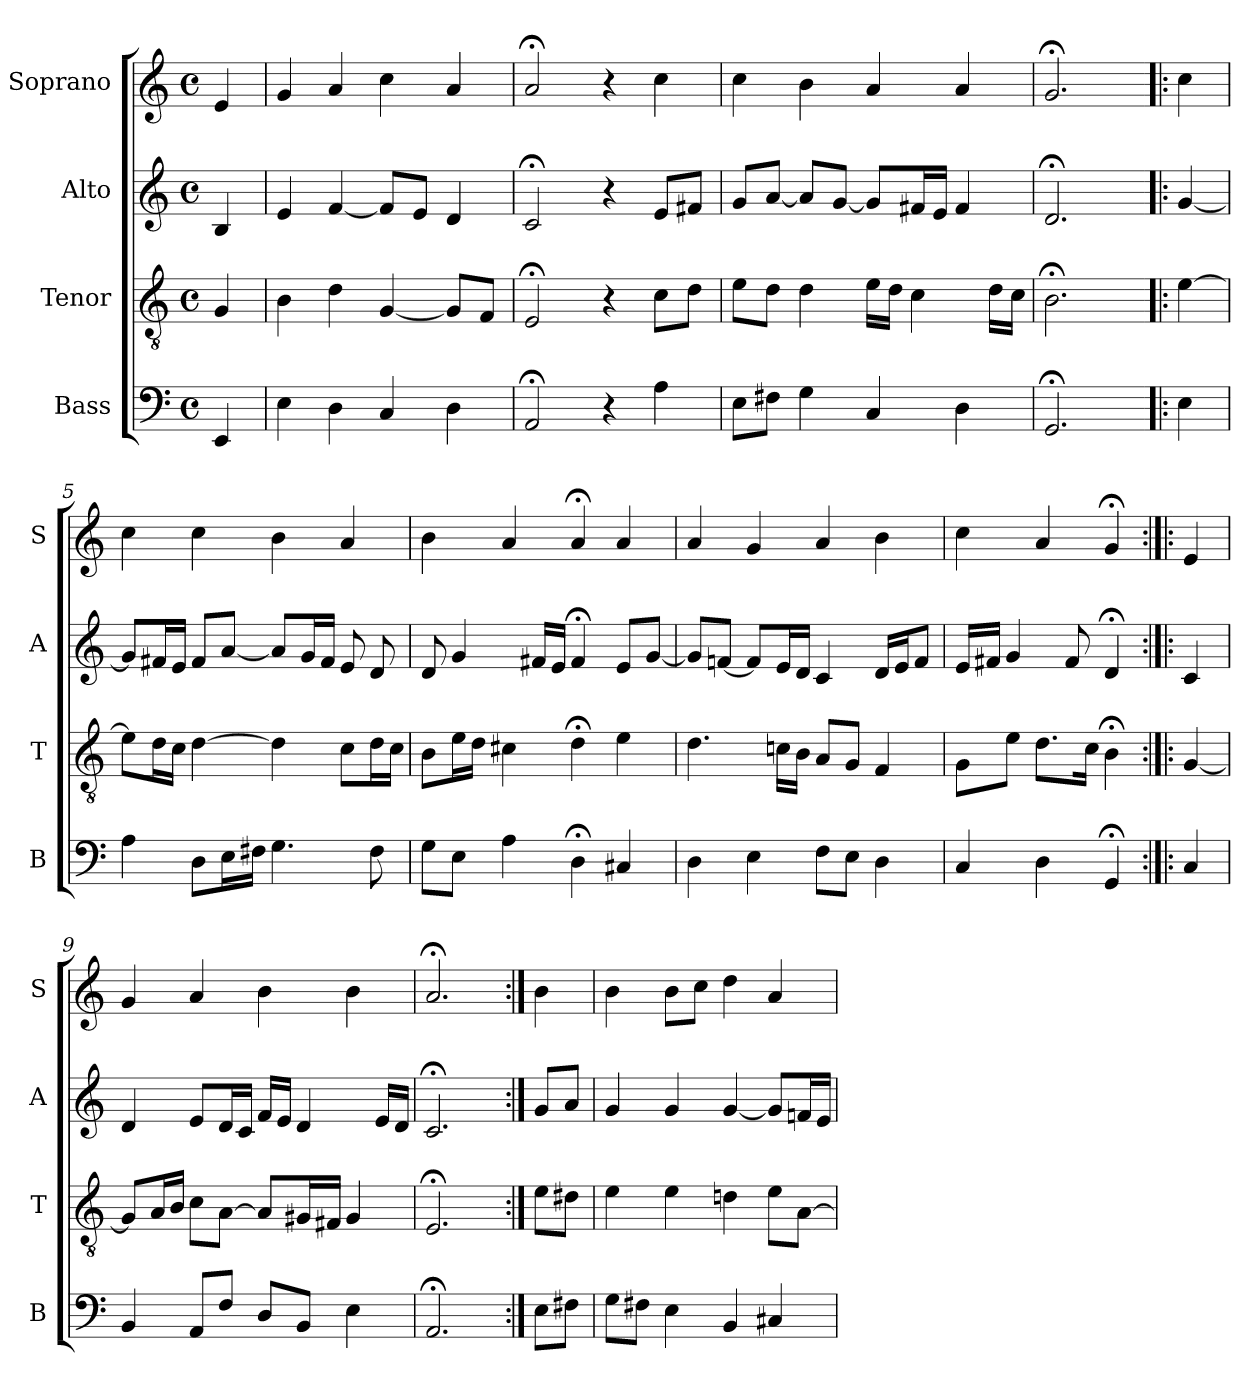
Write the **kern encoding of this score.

**kern	**kern	**kern	**kern
*part4	*part3	*part2	*part1
*staff4	*staff3	*staff2	*staff1
*I"Bass	*I"Tenor	*I"Alto	*I"Soprano
*I'B	*I'T	*I'A	*I'S
*clefF4	*clefGv2	*clefG2	*clefG2
*k[]	*k[]	*k[]	*k[]
*E:phr	*E:phr	*E:phr	*E:phr
*M4/4	*M4/4	*M4/4	*M4/4
*met(c)	*met(c)	*met(c)	*met(c)
*MM100	*MM100	*MM100	*MM100
=	=	=	=
4EE	4G	4B	4e
=1	=1	=1	=1
4E	4Bi	4e	4gi
4D	4di	[4f	4ai
4C	[4G	8fL]	4cc
.	.	8eJ	.
4D	8GL]	4d	4a
.	8FJ	.	.
=2	=2	=2	=2
2AA;<	2E;<	2c;<	2a;<
4r	4r	4r	4r
4A	8cL	8eL	4cc
.	8dJ	8f#XJ	.
=3	=3	=3	=3
8EL	8eL	8gL	4cc
8F#XJ	8dJ	[8aJ	.
4G	4d	8aL]	4b
.	.	[8gJ	.
4C	16eLL	8gL]	4a
.	16dJJ	.	.
.	4c	16f#XL	.
.	.	16eJJ	.
4D	.	4f#	4a
.	16dLL	.	.
.	16cJJ	.	.
=4	=4	=4	=4
2.GG;<	2.B;<	2.d;<	2.g;<
=!|:	=!|:	=!|:	=!|:
4E	[4e	[4g	4cc
=5	=5	=5	=5
4A	8eL]	8gL]	4cc
.	16dL	16f#XL	.
.	16cJJ	16eJJ	.
8DL	[4d	8f#L	4cc
16EL	.	[8aJ	.
16F#XJJ	.	.	.
4.G	4d]	8aL]	4b
.	.	16gL	.
.	.	16f#JJ	.
.	8cL	8e	4a
8F#	16dL	8d	.
.	16cJJ	.	.
=6	=6	=6	=6
8GL	8BL	8d	4b
8EJ	16eL	4g	.
.	16dJJ	.	.
4A	4c#X	.	4a
.	.	16f#XLL	.
.	.	16eJJ	.
4D;<	4d;<	4f#;<	4a;<
4C#X	4e	8eL	4a
.	.	[8gJ	.
=7	=7	=7	=7
4D	4.d	8gL]	4a
.	.	[8fnJ	.
4E	.	8fL]	4g
.	16cnLL	16eL	.
.	16BJJ	16dJJ	.
8FL	8AL	4c	4a
8EJ	8GJ	.	.
4D	4F	16dLL	4b
.	.	16eJ	.
.	.	8fJ	.
=8	=8	=8	=8
4C	8GL	16eLL	4cc
.	.	16f#XJJ	.
.	8eJ	4g	.
4D	8.dL	.	4a
.	.	8f#	.
.	16cJk	.	.
4GG;<	4B;<	4d;<	4g;<
=:|!|:	=:|!|:	=:|!|:	=:|!|:
4C	[4G	4c	4e
=9	=9	=9	=9
4BB	8GL]	4d	4g
.	16AL	.	.
.	16BJJ	.	.
8AAL	8cL	8eL	4a
8FJ	[8AJ	16dL	.
.	.	16cJJ	.
8DL	8AL]	16fLL	4b
.	.	16eJJ	.
8BBJ	16G#XL	4d	.
.	16F#XJJ	.	.
4E	4G#	.	4b
.	.	16eLL	.
.	.	16dJJ	.
=10	=10	=10	=10
2.AA;<	2.E;<	2.c;<	2.a;<
=:|!	=:|!	=:|!	=:|!
8EL	8eL	8gL	4b
8F#XJ	8d#XJ	8aJ	.
=11	=11	=11	=11
8GL	4e	4g	4b
8F#XJ	.	.	.
4E	4e	4g	8bL
.	.	.	8ccJ
4BB	4dn	[4g	4dd
4C#X	8eL	8gL]	4a
.	[8AJ	16fnL	.
.	.	16eJJ	.
=	=	=	=
*-	*-	*-	*-
